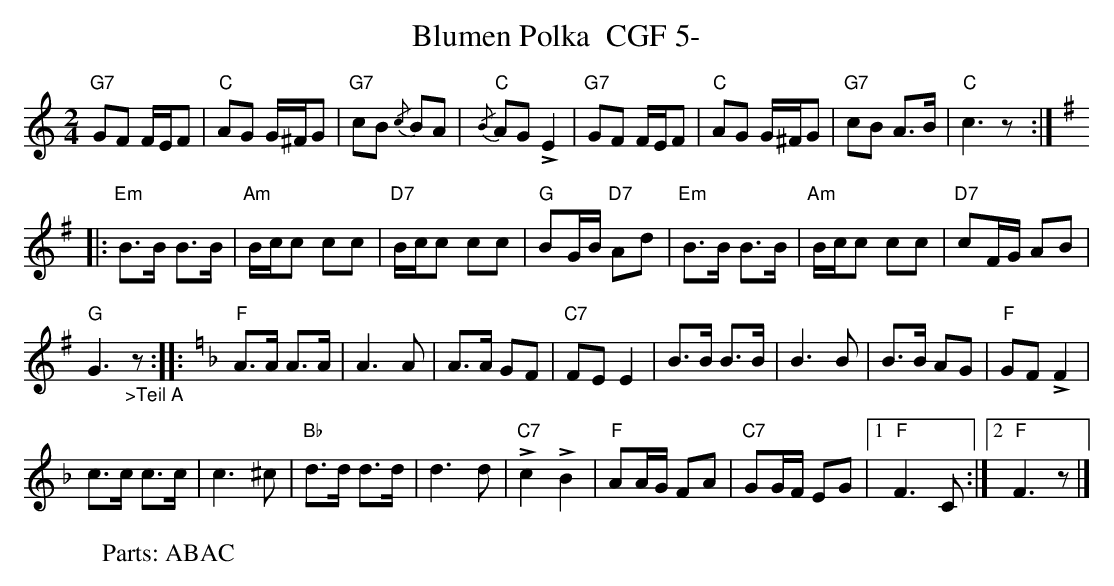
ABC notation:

X:1
T:Blumen Polka  CGF 5-
M:2/4
L:1/8
K:C %%MIDI gchordon
"G7"GF F/2E/2F | "C"AG G/2^F/2G | "G7"cB {/c}BA | {/B}"C"AG!>!E2 | "G7"GF F/2E/2F | "C"AG G/2^F/2G | \
"G7"cB A>B | "C"c3z :: [K:G]
 "Em"B>B B>B | "Am"B/2c/2c cc | "D7"B/2c/2c cc | "G"BG/2B/2 "D7"Ad | \
"Em"B>B B>B | "Am"B/2c/2c cc | "D7"cF/2G/2 AB |
 "G"G3"_>Teil A"z :: [K:F] "F"A>A A>A | \
A3A | A>A GF | "C7"FEE2 | B>B B>B | B3B | B>B AG | \
"F"GF!>!F2 |
 c>c c>c | c3^c | "Bb"d>d d>d | d3d | \
!>!"C7"c2!>!B2 | "F"AA/2G/2 FA | "C7"GG/2F/2 EG |1 "F"F3C :|2 "F"F3z |]
W:Parts: ABAC
